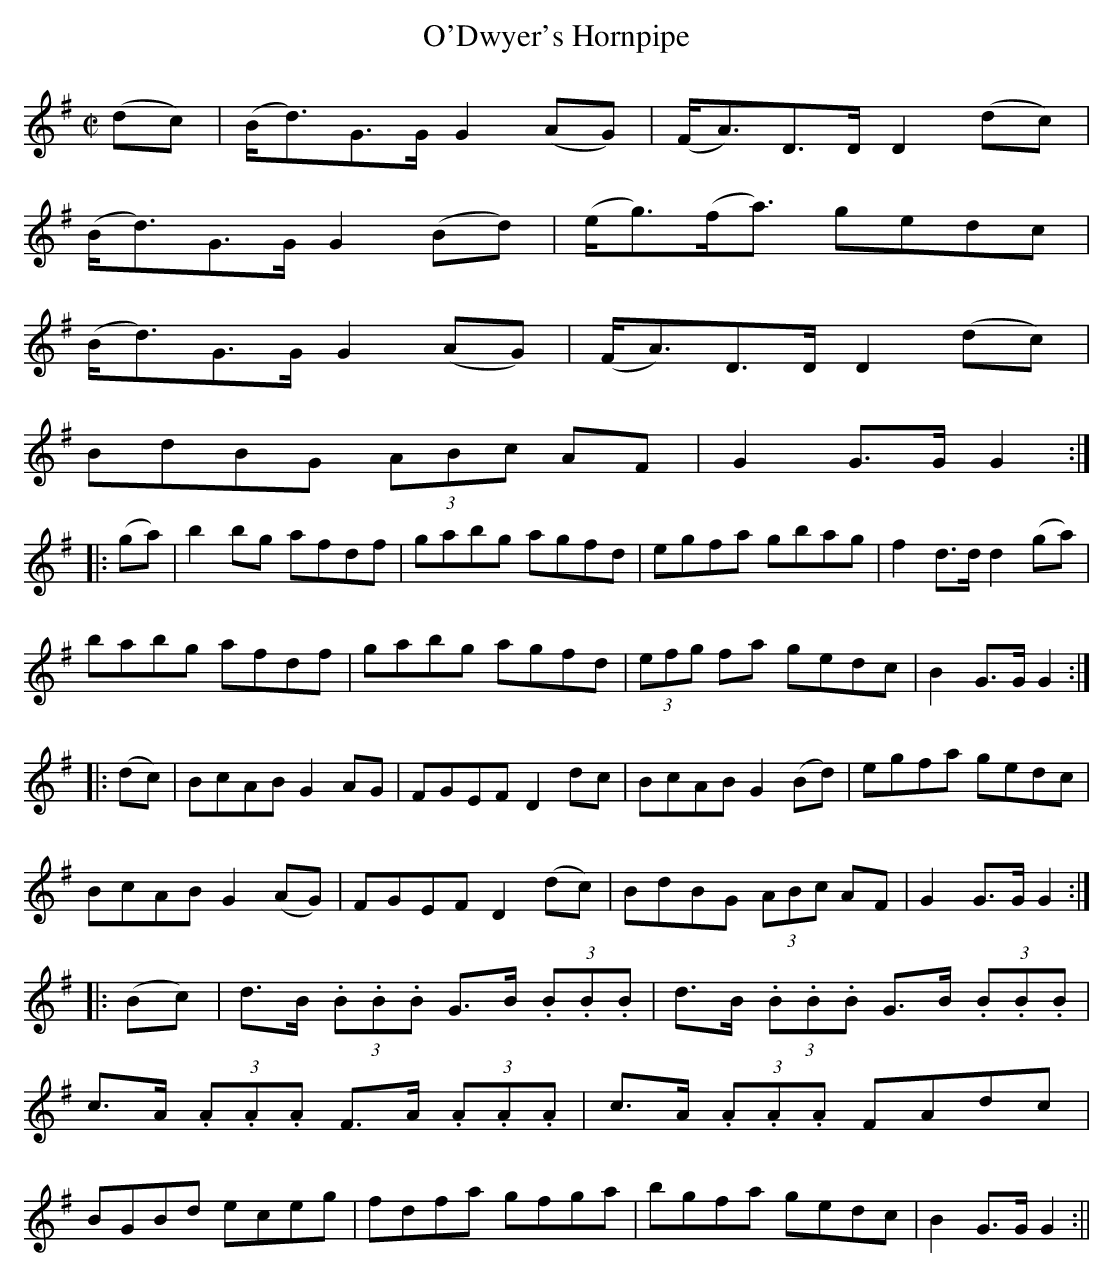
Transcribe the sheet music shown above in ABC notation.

X:1
T: O'Dwyer's Hornpipe
M: C|
L: 1/8
K: G
(dc) | (B<d)G>G G2 (AG) | (F<A)D>D D2 (dc) |
(B<d)G>G G2 (Bd) | (e<g)(f<a) gedc |
(B<d)G>G G2 (AG) | (F<A)D>D D2 (dc) |
BdBG (3ABc AF | G2 G>G G2 :|
|: (ga) | b2 bg afdf | gabg agfd | egfa gbag | f2 d>d d2 (ga) |
babg afdf | gabg agfd | (3efg fa gedc | B2 G>G G2 :|
|: (dc) | BcAB G2 AG | FGEF D2 dc | BcAB G2 (Bd) | egfa gedc |
BcAB G2 (AG) | FGEF D2 (dc) | BdBG (3ABc AF | G2 G>G G2 :|
|: (Bc) | d>B (3.B.B.B G>B  (3.B.B.B | d>B (3.B.B.B G>B  (3.B.B.B |
c>A (3.A.A.A F>A  (3.A.A.A | c>A (3.A.A.A FAdc |
BGBd eceg | fdfa gfga | bgfa gedc | B2 G>G G2 :||
